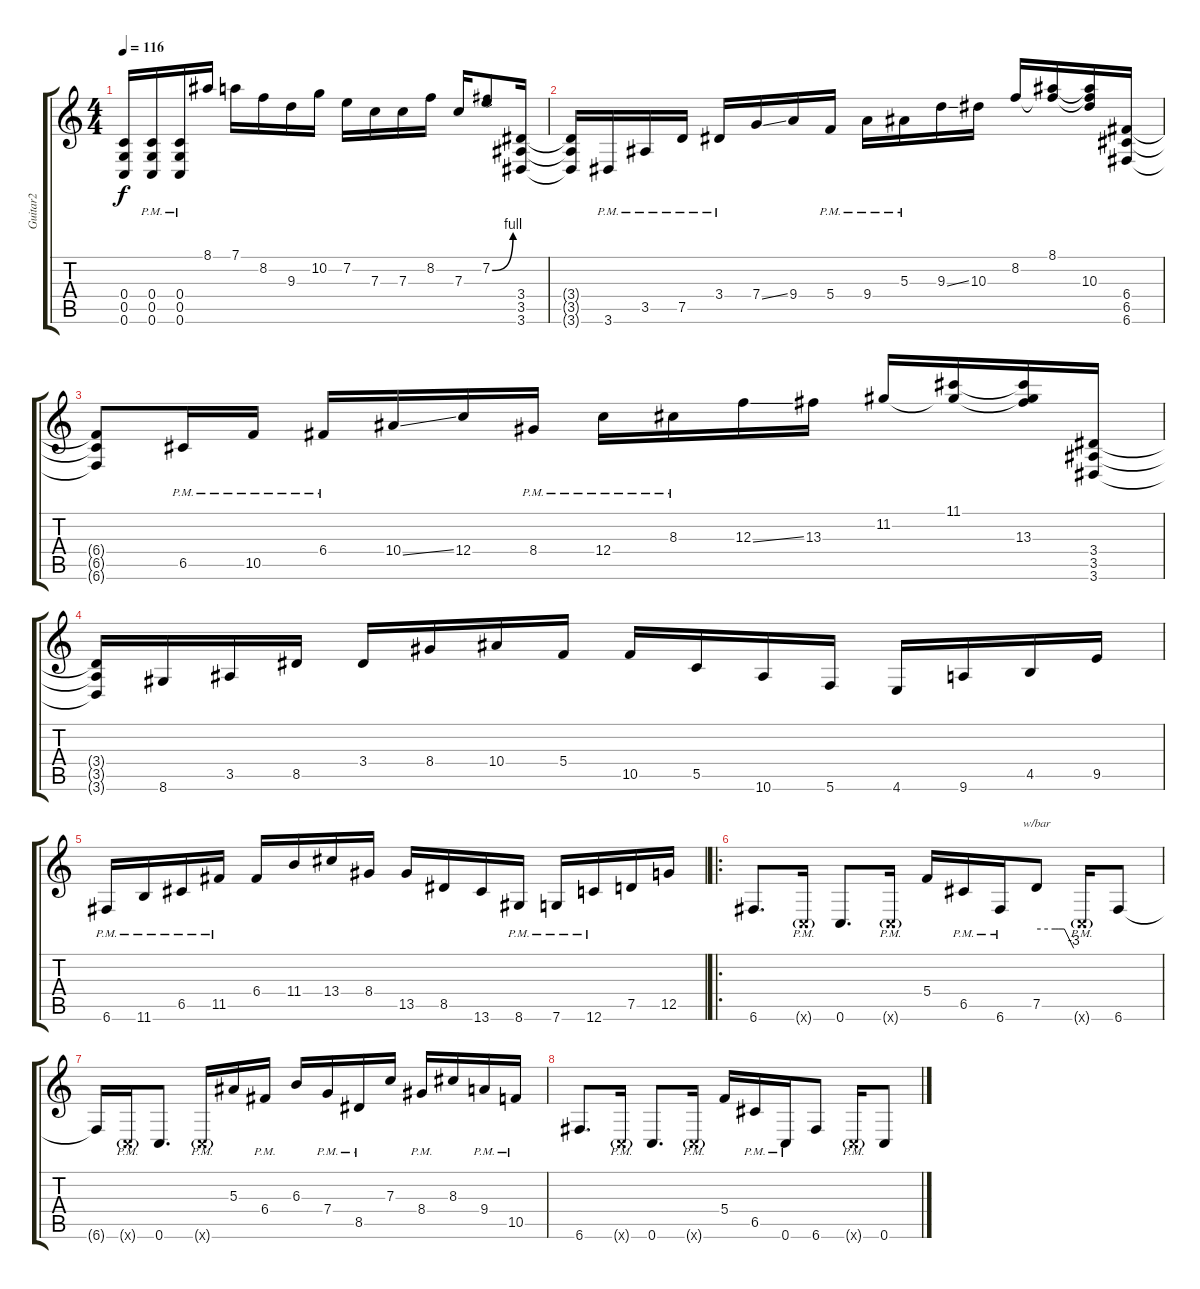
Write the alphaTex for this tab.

\track ("Guitar2" "Guitar2") {instrument distortionguitar}
\staff {score tabs}
\tuning (D4 A3 F3 C3 G2 C2) {hide}
\ts (4 4)
\tempo 116
\clef g2
\ks c
(0.4{t} 0.5{t} 0.6{t}).16{dy f} (0.4{pm} 0.5{pm} 0.6{pm}).16 (0.4{pm} 0.5{pm} 0.6{pm}).16 8.1.16 7.1.16 8.2.16 9.3.16 10.2.16 7.2.16 7.3.16 7.3.16 8.2.16 7.3.16 7.2{be (bend 0 0 60 4)}.8 (3.4 3.5 3.6).16 |
(3.4{t} 3.5{t} 3.6{t}).16 3.6{pm}.16 3.5{pm}.16 7.5{pm}.16 3.4{pm}.16 7.4{ss}.16 9.4.16 5.4{pm}.16 9.4{pm}.16 5.3{pm}.16 9.3{ss}.16 10.3.16 8.2.16 (8.1 8.2{t}).16 (8.1{t} 8.2{t} 10.3).16 (6.4 6.5 6.6).16 |
(6.4{t} 6.5{t} 6.6{t}).8 6.5{pm}.16 10.5{pm}.16 6.4{pm}.16 10.4{ss}.16 12.4.16 8.4{pm}.16 12.4{pm}.16 8.3{pm}.16 12.3{ss}.16 13.3.16 11.2.16 (11.1 11.2{t}).16 (11.1{t} 11.2{t} 13.3).16 (3.4 3.5 3.6).16 |
(3.4{t} 3.5{t} 3.6{t}).16 8.6.16 3.5.16 8.5.16 3.4.16 8.4.16 10.4.16 5.4.16 10.5.16 5.5.16 10.6.16 5.6.16 4.6.16 9.6.16 4.5.16 9.5.16 |
6.6{pm}.16 11.6{pm}.16 6.5{pm}.16 11.5{pm}.16 6.4.16 11.4.16 13.4.16 8.4.16 13.5.16 8.5.16 13.6.16 8.6{pm}.16 7.6{pm}.16 12.6{pm}.16 7.5.16 12.5.16 |
\ro
6.6.8{d} 0.6{g pm x}.16 0.6.8{d} 0.6{g pm x}.16 5.4.16 6.5{pm}.16 6.6{pm}.16 7.5.8{tbe (custom default 0 0 30 0 35 0 45 0 60 -12)} 0.6{g pm x}.16 6.6.8 |
6.6{t}.16 0.6{g pm x}.16 0.6.8{d} 0.6{g pm x}.16 5.3.16 6.4{pm}.16 6.3.16 7.4{pm}.16 8.5{pm}.16 7.3.16 8.4{pm}.16 8.3.16 9.4{pm}.16 10.5{pm}.16 |
6.6.8{d} 0.6{g pm x}.16 0.6.8{d} 0.6{g pm x}.16 5.4.16 6.5{pm}.16 0.6{pm}.16 6.6.8 0.6{g pm x}.16 0.6.8
